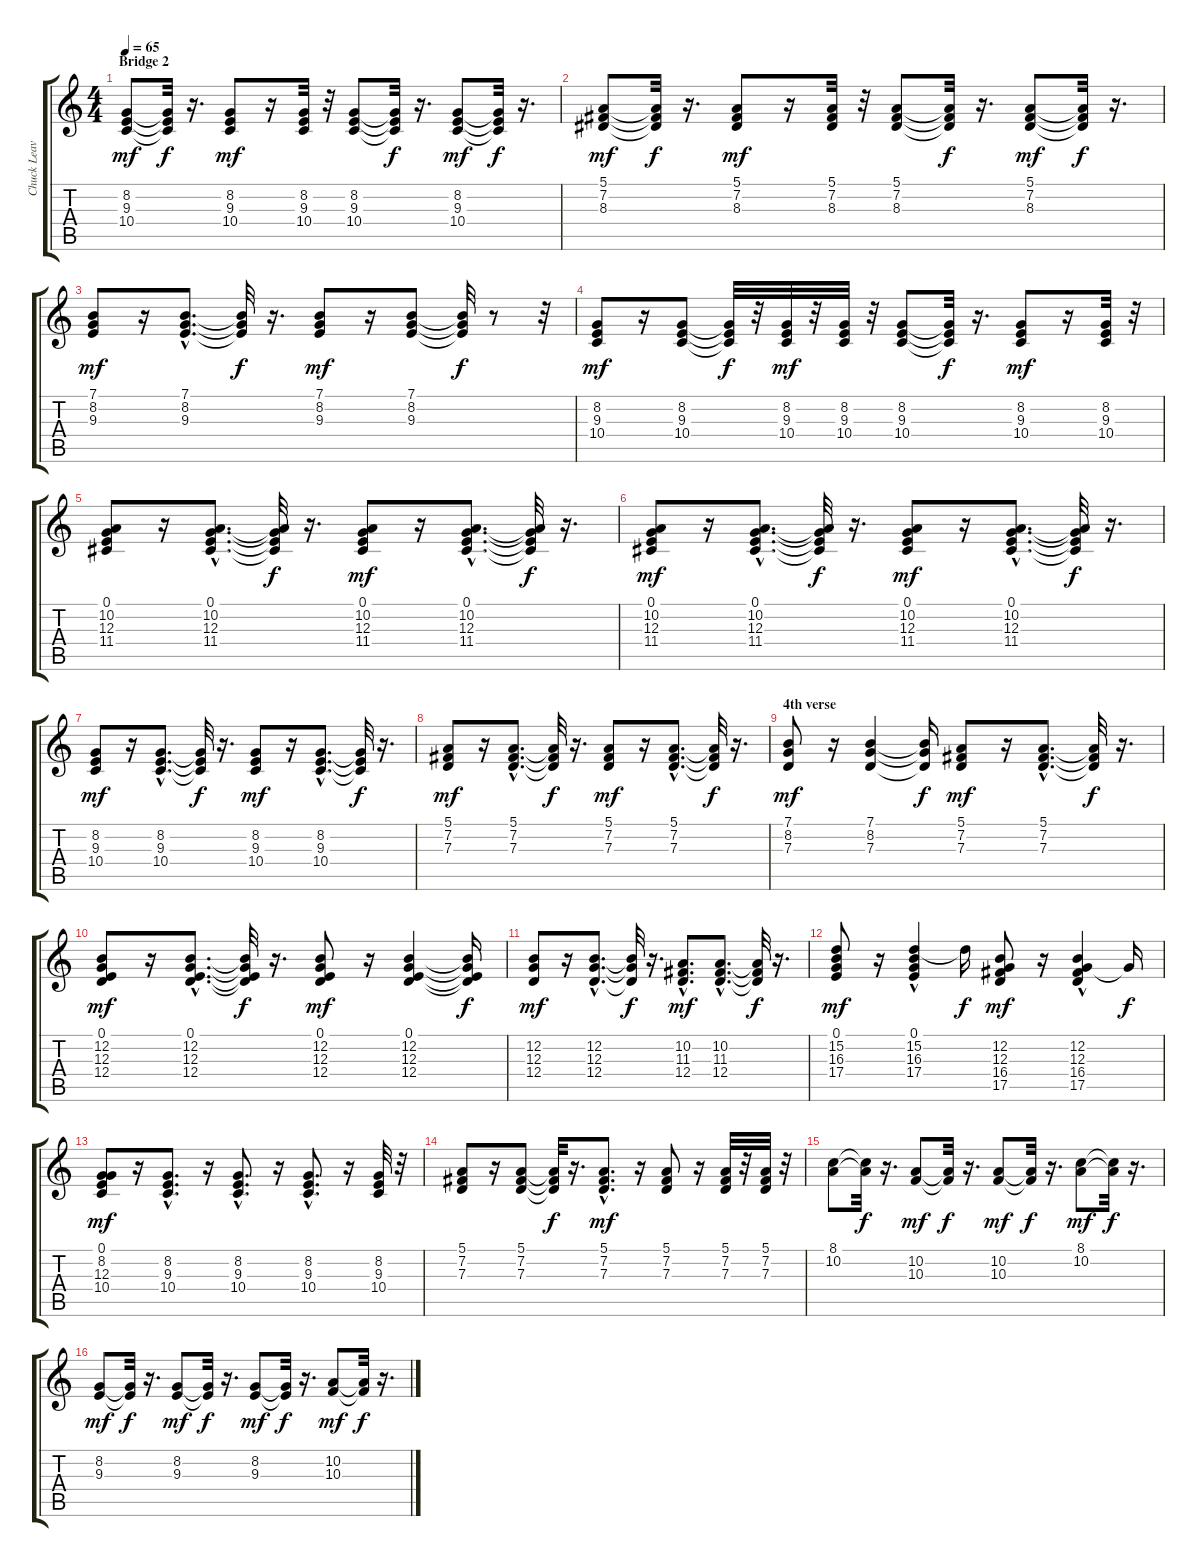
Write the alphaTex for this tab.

\track ("Chuck Leavell" "Chuck Leav") {instrument brightacousticpiano}
\staff {score tabs}
\tuning (E4 B3 G3 D3 A2 E2) {hide}
\ts (4 4)
\section ("" "Bridge 2")
\tempo 65
\clef g2
\ks c
(8.2 9.3 10.4).8{dy mf} (8.2{t} 9.3{t} 10.4{t}).32{dy f} r.16{d} (8.2 9.3 10.4).8{dy mf} r.16 (8.2 9.3 10.4).32 r.32 (8.2 9.3 10.4).8 (8.2{t} 9.3{t} 10.4{t}).32{dy f} r.16{d} (8.2 9.3 10.4).8{dy mf} (8.2{t} 9.3{t} 10.4{t}).32{dy f} r.16{d} |
(5.1 7.2 8.3).8{dy mf} (5.1{t} 7.2{t} 8.3{t}).32{dy f} r.16{d} (5.1 7.2 8.3).8{dy mf} r.16 (5.1 7.2 8.3).32 r.32 (5.1 7.2 8.3).8 (5.1{t} 7.2{t} 8.3{t}).32{dy f} r.16{d} (5.1 7.2 8.3).8{dy mf} (5.1{t} 7.2{t} 8.3{t}).32{dy f} r.16{d} |
(7.1 8.2 9.3).8{dy mf} r.16 (7.1{hac} 8.2{hac} 9.3{hac}).8{d} (7.1{t} 8.2{t} 9.3{t}).32{dy f} r.16{d} (7.1 8.2 9.3).8{dy mf} r.16 (7.1 8.2 9.3).8 (7.1{t} 8.2{t} 9.3{t}).32{dy f} r.8 r.32 |
(8.2 9.3 10.4).8{dy mf} r.16 (8.2 9.3 10.4).8 (8.2{t} 9.3{t} 10.4{t}).32{dy f} r.32 (8.2 9.3 10.4).32{dy mf} r.32 (8.2 9.3 10.4).32 r.32 (8.2 9.3 10.4).8 (8.2{t} 9.3{t} 10.4{t}).32{dy f} r.16{d} (8.2 9.3 10.4).8{dy mf} r.16 (8.2 9.3 10.4).32 r.32 |
(0.1 10.2 12.3 11.4).8 r.16 (0.1{hac} 10.2{hac} 12.3{hac} 11.4{hac}).8{d} (0.1{t} 10.2{t} 12.3{t} 11.4{t}).32{dy f} r.16{d} (0.1 10.2 12.3 11.4).8{dy mf} r.16 (0.1{hac} 10.2{hac} 12.3{hac} 11.4{hac}).8{d} (0.1{t} 10.2{t} 12.3{t} 11.4{t}).32{dy f} r.16{d} |
(0.1 10.2 12.3 11.4).8{dy mf} r.16 (0.1{hac} 10.2{hac} 12.3{hac} 11.4{hac}).8{d} (0.1{t} 10.2{t} 12.3{t} 11.4{t}).32{dy f} r.16{d} (0.1 10.2 12.3 11.4).8{dy mf} r.16 (0.1{hac} 10.2{hac} 12.3{hac} 11.4{hac}).8{d} (0.1{t} 10.2{t} 12.3{t} 11.4{t}).32{dy f} r.16{d} |
(8.2 9.3 10.4).8{dy mf} r.16 (8.2{hac} 9.3{hac} 10.4{hac}).8{d} (8.2{t} 9.3{t} 10.4{t}).32{dy f} r.16{d} (8.2 9.3 10.4).8{dy mf} r.16 (8.2{hac} 9.3{hac} 10.4{hac}).8{d} (8.2{t} 9.3{t} 10.4{t}).32{dy f} r.16{d} |
(5.1 7.2 7.3).8{dy mf} r.16 (5.1{hac} 7.2{hac} 7.3{hac}).8{d} (5.1{t} 7.2{t} 7.3{t}).32{dy f} r.16{d} (5.1 7.2 7.3).8{dy mf} r.16 (5.1{hac} 7.2{hac} 7.3{hac}).8{d} (5.1{t} 7.2{t} 7.3{t}).32{dy f} r.16{d} |
\section ("" "4th verse")
(7.1 8.2 7.3).8{dy mf} r.16 (7.1 8.2 7.3).4 (7.1{t} 8.2{t} 7.3{t}).16{dy f} (5.1 7.2 7.3).8{dy mf} r.16 (5.1{hac} 7.2{hac} 7.3{hac}).8{d} (5.1{t} 7.2{t} 7.3{t}).32{dy f} r.16{d} |
(0.1 12.2 12.3 12.4).8{dy mf} r.16 (0.1{hac} 12.2{hac} 12.3{hac} 12.4{hac}).8{d} (0.1{t} 12.2{t} 12.3{t} 12.4{t}).32{dy f} r.16{d} (0.1 12.2 12.3 12.4).8{dy mf} r.16 (0.1 12.2 12.3 12.4).4 (0.1{t} 12.2{t} 12.3{t} 12.4{t}).16{dy f} |
(12.2 12.3 12.4).8{dy mf} r.16 (12.2{hac} 12.3{hac} 12.4{hac}).8{d} (12.2{t} 12.3{t} 12.4{t}).32{dy f} r.16{d} (10.2{hac} 11.3{hac} 12.4{hac}).8{d dy mf} (10.2{hac} 11.3{hac} 12.4{hac}).8{d} (10.2{t} 11.3{t} 12.4{t}).32{dy f} r.16{d} |
(0.1 15.2 16.3 17.4).8{dy mf} r.16 (0.1{hac} 15.2 16.3{hac} 17.4{hac}).4 15.2{t}.16{dy f} (12.2 12.3 16.4 17.5).8{dy mf} r.16 (12.2{hac} 12.3 16.4{hac} 17.5{hac}).4 12.3{t}.16{dy f} |
(0.1 8.2 12.3 10.4).8{dy mf} r.16 (8.2{hac} 9.3{hac} 10.4{hac}).8{d} r.16 (8.2{hac} 9.3{hac} 10.4{hac}).8{d} r.16 (8.2{hac} 9.3{hac} 10.4{hac}).8{d} r.16 (8.2 9.3 10.4).32 r.32 |
(5.1 7.2 7.3).8 r.16 (5.1 7.2 7.3).8 (5.1{t} 7.2{t} 7.3{t}).32{dy f} r.16{d} (5.1{hac} 7.2{hac} 7.3{hac}).8{d dy mf} r.16 (5.1 7.2 7.3).8 r.16 (5.1 7.2 7.3).32 r.32 (5.1 7.2 7.3).32 r.32 |
(8.1 10.2).8 (8.1{t} 10.2{t}).32{dy f} r.16{d} (10.2 10.3).8{dy mf} (10.2{t} 10.3{t}).32{dy f} r.16{d} (10.2 10.3).8{dy mf} (10.2{t} 10.3{t}).32{dy f} r.16{d} (8.1 10.2).8{dy mf} (8.1{t} 10.2{t}).32{dy f} r.16{d} |
(8.2 9.3).8{dy mf} (8.2{t} 9.3{t}).32{dy f} r.16{d} (8.2 9.3).8{dy mf} (8.2{t} 9.3{t}).32{dy f} r.16{d} (8.2 9.3).8{dy mf} (8.2{t} 9.3{t}).32{dy f} r.16{d} (10.2 10.3).8{dy mf} (10.2{t} 10.3{t}).32{dy f} r.16{d}
